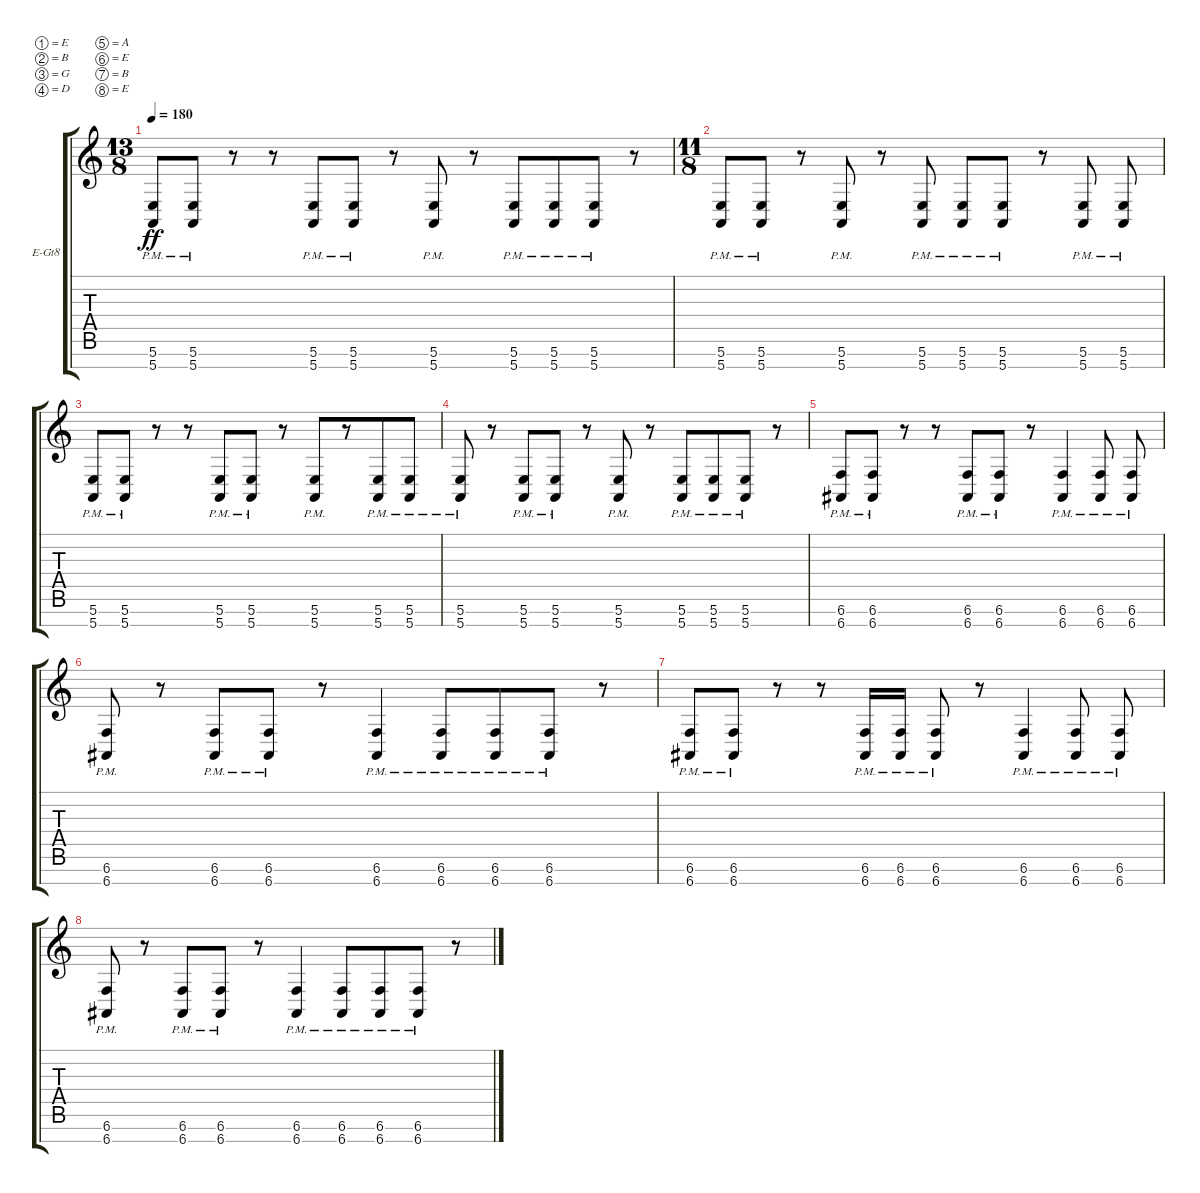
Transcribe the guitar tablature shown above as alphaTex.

\defaultSystemsLayout 4
\bracketExtendMode groupsimilarinstruments
\firstSystemTrackNameOrientation horizontal
\otherSystemsTrackNameOrientation horizontal
\track ("Guitar 1" "E-Gt8") {instrument electricguitarclean}
\staff {score tabs}
\tuning (E4 B3 G3 D3 A2 E2 B1 E1)
\ts (13 8)
\tempo 180
\clef g2
\ks c
(5.8{pm} 5.7{pm}).8{dy ff} (5.8{pm} 5.7{pm}).8 r.8 r.8 (5.8{pm} 5.7{pm}).8 (5.8{pm} 5.7{pm}).8 r.8 (5.8{pm} 5.7{pm}).8{beam split} r.8{beam merge} (5.8{pm} 5.7{pm}).8{beam merge} (5.8{pm} 5.7{pm}).8{beam merge} (5.8{pm} 5.7{pm}).8{beam merge} r.8 |
\ts (11 8)
(5.8{pm} 5.7{pm}).8 (5.8{pm} 5.7{pm}).8 r.8 (5.8{pm} 5.7{pm}).8 r.8 (5.8{pm} 5.7{pm}).8 (5.8{pm} 5.7{pm}).8 (5.8{pm} 5.7{pm}).8 r.8 (5.8{pm} 5.7{pm}).8 (5.8{pm} 5.7{pm}).8 |
(5.8{pm} 5.7{pm}).8 (5.8{pm} 5.7{pm}).8 r.8 r.8 (5.8{pm} 5.7{pm}).8 (5.8{pm} 5.7{pm}).8 r.8 (5.8{pm} 5.7{pm}).8{beam merge} r.8{beam merge} (5.8{pm} 5.7{pm}).8{beam merge} (5.8{pm} 5.7{pm}).8 |
(5.8{pm} 5.7{pm}).8 r.8 (5.8{pm} 5.7{pm}).8 (5.8{pm} 5.7{pm}).8 r.8 (5.8{pm} 5.7{pm}).8 r.8 (5.8{pm} 5.7{pm}).8{beam merge} (5.8{pm} 5.7{pm}).8{beam merge} (5.8{pm} 5.7{pm}).8 r.8 |
(6.8{pm} 6.7{pm}).8 (6.8{pm} 6.7{pm}).8 r.8 r.8 (6.8{pm} 6.7{pm}).8 (6.8{pm} 6.7{pm}).8 r.8 (6.8{pm} 6.7{pm}).4 (6.8{pm} 6.7{pm}).8 (6.8{pm} 6.7{pm}).8 |
(6.8{pm} 6.7{pm}).8 r.8 (6.8{pm} 6.7{pm}).8 (6.8{pm} 6.7{pm}).8 r.8 (6.8{pm} 6.7{pm}).4 (6.8{pm} 6.7{pm}).8{beam merge} (6.8{pm} 6.7{pm}).8{beam merge} (6.8{pm} 6.7{pm}).8 r.8 |
(6.8{pm} 6.7{pm}).8 (6.8{pm} 6.7{pm}).8 r.8 r.8 (6.8{pm} 6.7{pm}).16 (6.7{pm} 6.8{pm}).16{beam split} (6.8{pm} 6.7{pm}).8 r.8 (6.8{pm} 6.7{pm}).4 (6.8{pm} 6.7{pm}).8 (6.8{pm} 6.7{pm}).8 |
(6.8{pm} 6.7{pm}).8 r.8 (6.8{pm} 6.7{pm}).8 (6.8{pm} 6.7{pm}).8 r.8 (6.8{pm} 6.7{pm}).4 (6.8{pm} 6.7{pm}).8{beam merge} (6.8{pm} 6.7{pm}).8{beam merge} (6.8{pm} 6.7{pm}).8 r.8
